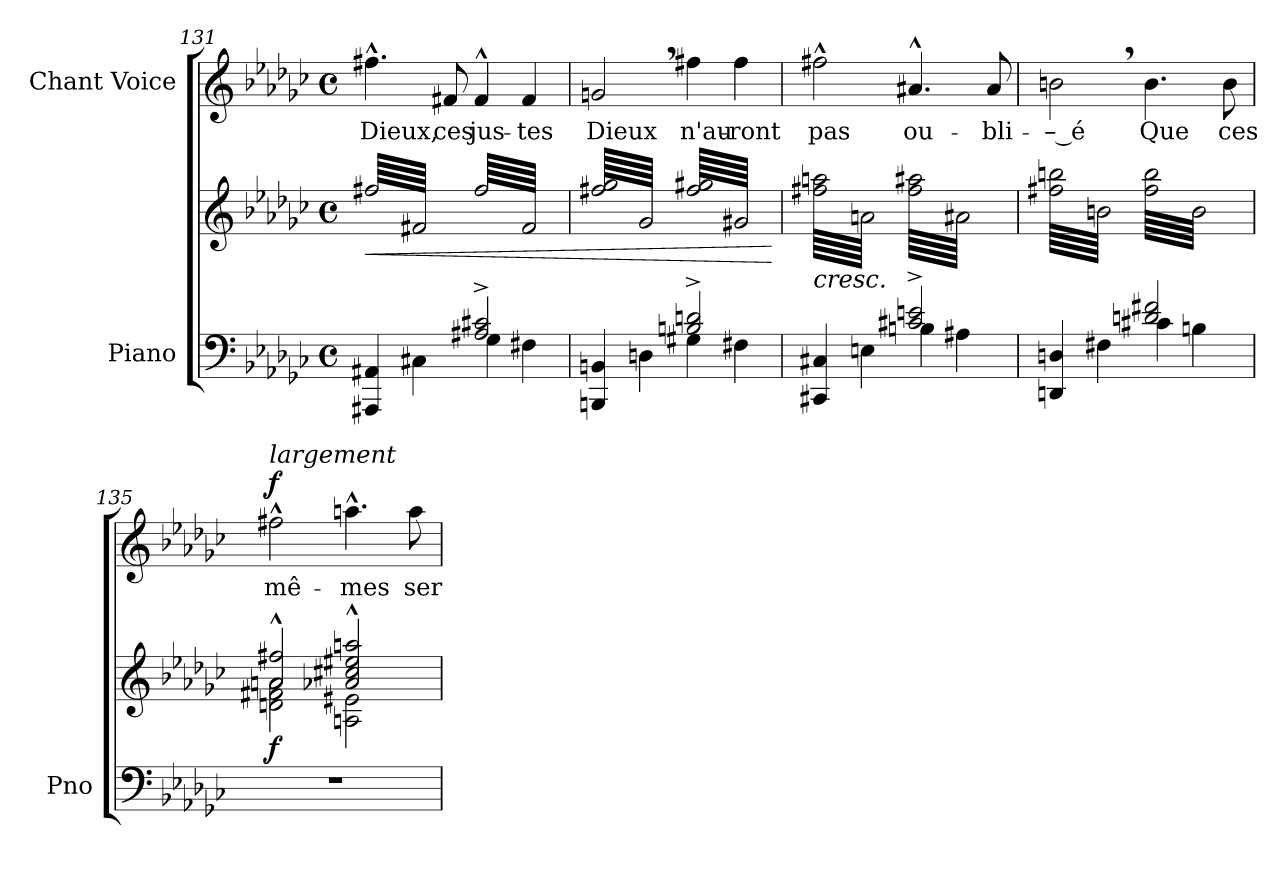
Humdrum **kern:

**kern	**kern	**dynam	**kern	**text	**dynam
*part2	*part2	*part2	*part1	*part1	*part1
*staff3	*staff2	*staff2/3	*staff1	*staff1	*staff1
*I"Piano	*	*	*I"Chant Voice	*	*
*I'Pno	*	*	*	*	*
*clefF4	*clefG2	*	*clefG2	*	*
*k[b-e-a-d-g-c-]	*k[b-e-a-d-g-c-]	*	*k[b-e-a-d-g-c-]	*	*
*M4/4	*M4/4	*	*M4/4	*	*
*met(c)	*met(c)	*	*met(c)	*	*
=131	=131	=131	=131	=131	=131
*^	*	*	*	*	*
!	!	!	!LO:HP:b	!	!	!
*	*	*tremolo	*	*	*	*
4AAA#X/ 4AA#X/	2ryy	64ff#X/LLLL	<	4.ff#X^^\	Dieux,	.
.	.	64f#X/	.	.	.	.
.	.	64ff#X/	.	.	.	.
.	.	64f#X/	.	.	.	.
.	.	64ff#X/	.	.	.	.
.	.	64f#X/	.	.	.	.
.	.	64ff#X/	.	.	.	.
.	.	64f#X/	.	.	.	.
.	.	64ff#X/	.	.	.	.
.	.	64f#X/	.	.	.	.
.	.	64ff#X/	.	.	.	.
.	.	64f#X/	.	.	.	.
.	.	64ff#X/	.	.	.	.
.	.	64f#X/	.	.	.	.
.	.	64ff#X/	.	.	.	.
.	.	64f#X/	.	.	.	.
4C#X\	.	64ff#X/	.	.	.	.
.	.	64f#X/	.	.	.	.
.	.	64ff#X/	.	.	.	.
.	.	64f#X/	.	.	.	.
.	.	64ff#X/	.	.	.	.
.	.	64f#X/	.	.	.	.
.	.	64ff#X/	.	.	.	.
.	.	64f#X/	.	.	.	.
.	.	64ff#X/	.	8f#X/	ces	.
.	.	64f#X/	.	.	.	.
.	.	64ff#X/	.	.	.	.
.	.	64f#X/	.	.	.	.
.	.	64ff#X/	.	.	.	.
.	.	64f#X/	.	.	.	.
.	.	64ff#X/	.	.	.	.
.	.	64f#X/JJJJ	.	.	.	.
2A#X/^ 2c#X/^	4G-\	64ff#/LLLL	.	4f#^^/	jus-	.
.	.	64f#/	.	.	.	.
.	.	64ff#/	.	.	.	.
.	.	64f#/	.	.	.	.
.	.	64ff#/	.	.	.	.
.	.	64f#/	.	.	.	.
.	.	64ff#/	.	.	.	.
.	.	64f#/	.	.	.	.
.	.	64ff#/	.	.	.	.
.	.	64f#/	.	.	.	.
.	.	64ff#/	.	.	.	.
.	.	64f#/	.	.	.	.
.	.	64ff#/	.	.	.	.
.	.	64f#/	.	.	.	.
.	.	64ff#/	.	.	.	.
.	.	64f#/	.	.	.	.
.	4F#X\	64ff#/	.	4f#/	-tes	.
.	.	64f#/	.	.	.	.
.	.	64ff#/	.	.	.	.
.	.	64f#/	.	.	.	.
.	.	64ff#/	.	.	.	.
.	.	64f#/	.	.	.	.
.	.	64ff#/	.	.	.	.
.	.	64f#/	.	.	.	.
.	.	64ff#/	.	.	.	.
.	.	64f#/	.	.	.	.
.	.	64ff#/	.	.	.	.
.	.	64f#/	.	.	.	.
.	.	64ff#/	.	.	.	.
.	.	64f#/	.	.	.	.
.	.	64ff#/	.	.	.	.
.	.	64f#/JJJJ	.	.	.	.
=132	=132	=132	=132	=132	=132	=132
4BBBn/ 4BBn/	2ryy	64ff#X/ 64gg-/LLLL	.	2gn,/	Dieux	.
.	.	64g-/	.	.	.	.
.	.	64ff#X/ 64gg-/	.	.	.	.
.	.	64g-/	.	.	.	.
.	.	64ff#X/ 64gg-/	.	.	.	.
.	.	64g-/	.	.	.	.
.	.	64ff#X/ 64gg-/	.	.	.	.
.	.	64g-/	.	.	.	.
.	.	64ff#X/ 64gg-/	.	.	.	.
.	.	64g-/	.	.	.	.
.	.	64ff#X/ 64gg-/	.	.	.	.
.	.	64g-/	.	.	.	.
.	.	64ff#X/ 64gg-/	.	.	.	.
.	.	64g-/	.	.	.	.
.	.	64ff#X/ 64gg-/	.	.	.	.
.	.	64g-/	.	.	.	.
4Dn\	.	64ff#X/ 64gg-/	.	.	.	.
.	.	64g-/	.	.	.	.
.	.	64ff#X/ 64gg-/	.	.	.	.
.	.	64g-/	.	.	.	.
.	.	64ff#X/ 64gg-/	.	.	.	.
.	.	64g-/	.	.	.	.
.	.	64ff#X/ 64gg-/	.	.	.	.
.	.	64g-/	.	.	.	.
.	.	64ff#X/ 64gg-/	.	.	.	.
.	.	64g-/	.	.	.	.
.	.	64ff#X/ 64gg-/	.	.	.	.
.	.	64g-/	.	.	.	.
.	.	64ff#X/ 64gg-/	.	.	.	.
.	.	64g-/	.	.	.	.
.	.	64ff#X/ 64gg-/	.	.	.	.
.	.	64g-/JJJJ	.	.	.	.
2Bn/^ 2dn/^	4G#X\	64ff#/ 64gg#X/LLLL	.	4ff#X\	n'au-	.
.	.	64g#X/	.	.	.	.
.	.	64ff#/ 64gg#X/	.	.	.	.
.	.	64g#X/	.	.	.	.
.	.	64ff#/ 64gg#X/	.	.	.	.
.	.	64g#X/	.	.	.	.
.	.	64ff#/ 64gg#X/	.	.	.	.
.	.	64g#X/	.	.	.	.
.	.	64ff#/ 64gg#X/	.	.	.	.
.	.	64g#X/	.	.	.	.
.	.	64ff#/ 64gg#X/	.	.	.	.
.	.	64g#X/	.	.	.	.
.	.	64ff#/ 64gg#X/	.	.	.	.
.	.	64g#X/	.	.	.	.
.	.	64ff#/ 64gg#X/	.	.	.	.
.	.	64g#X/	.	.	.	.
.	4F#X\	64ff#/ 64gg#X/	.	4ff#\	-ront	.
.	.	64g#X/	.	.	.	.
.	.	64ff#/ 64gg#X/	.	.	.	.
.	.	64g#X/	.	.	.	.
.	.	64ff#/ 64gg#X/	.	.	.	.
.	.	64g#X/	.	.	.	.
.	.	64ff#/ 64gg#X/	.	.	.	.
.	.	64g#X/	.	.	.	.
.	.	64ff#/ 64gg#X/	.	.	.	.
.	.	64g#X/	.	.	.	.
.	.	64ff#/ 64gg#X/	.	.	.	.
.	.	64g#X/	.	.	.	.
.	.	64ff#/ 64gg#X/	.	.	.	.
.	.	64g#X/	.	.	.	.
.	.	64ff#/ 64gg#X/	.	.	.	.
.	.	64g#X/JJJJ	.	.	.	.
*v	*v	*	*	*	*	*
.	.	[	.	.	.
=133	=133	=133	=133	=133	=133
*^	*	*	*	*	*
!	!	!LO:TX:b:i:t=cresc.	!	!	!	!
4CC#X/ 4C#X/	2ryy	64ff#X\ 64aan\LLLL	.	2ff#X^^\	pas	.
.	.	64an\	.	.	.	.
.	.	64ff#X\ 64aan\	.	.	.	.
.	.	64an\	.	.	.	.
.	.	64ff#X\ 64aan\	.	.	.	.
.	.	64an\	.	.	.	.
.	.	64ff#X\ 64aan\	.	.	.	.
.	.	64an\	.	.	.	.
.	.	64ff#X\ 64aan\	.	.	.	.
.	.	64an\	.	.	.	.
.	.	64ff#X\ 64aan\	.	.	.	.
.	.	64an\	.	.	.	.
.	.	64ff#X\ 64aan\	.	.	.	.
.	.	64an\	.	.	.	.
.	.	64ff#X\ 64aan\	.	.	.	.
.	.	64an\	.	.	.	.
4En\	.	64ff#X\ 64aan\	.	.	.	.
.	.	64an\	.	.	.	.
.	.	64ff#X\ 64aan\	.	.	.	.
.	.	64an\	.	.	.	.
.	.	64ff#X\ 64aan\	.	.	.	.
.	.	64an\	.	.	.	.
.	.	64ff#X\ 64aan\	.	.	.	.
.	.	64an\	.	.	.	.
.	.	64ff#X\ 64aan\	.	.	.	.
.	.	64an\	.	.	.	.
.	.	64ff#X\ 64aan\	.	.	.	.
.	.	64an\	.	.	.	.
.	.	64ff#X\ 64aan\	.	.	.	.
.	.	64an\	.	.	.	.
.	.	64ff#X\ 64aan\	.	.	.	.
.	.	64an\JJJJ	.	.	.	.
2c#X/^ 2en/^	4Bn\	64ff#\ 64aa#X\LLLL	.	4.a#X^^/	ou-	.
.	.	64a#X\	.	.	.	.
.	.	64ff#\ 64aa#X\	.	.	.	.
.	.	64a#X\	.	.	.	.
.	.	64ff#\ 64aa#X\	.	.	.	.
.	.	64a#X\	.	.	.	.
.	.	64ff#\ 64aa#X\	.	.	.	.
.	.	64a#X\	.	.	.	.
.	.	64ff#\ 64aa#X\	.	.	.	.
.	.	64a#X\	.	.	.	.
.	.	64ff#\ 64aa#X\	.	.	.	.
.	.	64a#X\	.	.	.	.
.	.	64ff#\ 64aa#X\	.	.	.	.
.	.	64a#X\	.	.	.	.
.	.	64ff#\ 64aa#X\	.	.	.	.
.	.	64a#X\	.	.	.	.
.	4A#X\	64ff#\ 64aa#X\	.	.	.	.
.	.	64a#X\	.	.	.	.
.	.	64ff#\ 64aa#X\	.	.	.	.
.	.	64a#X\	.	.	.	.
.	.	64ff#\ 64aa#X\	.	.	.	.
.	.	64a#X\	.	.	.	.
.	.	64ff#\ 64aa#X\	.	.	.	.
.	.	64a#X\	.	.	.	.
.	.	64ff#\ 64aa#X\	.	8a#/	-bli-	.
.	.	64a#X\	.	.	.	.
.	.	64ff#\ 64aa#X\	.	.	.	.
.	.	64a#X\	.	.	.	.
.	.	64ff#\ 64aa#X\	.	.	.	.
.	.	64a#X\	.	.	.	.
.	.	64ff#\ 64aa#X\	.	.	.	.
.	.	64a#X\JJJJ	.	.	.	.
=134	=134	=134	=134	=134	=134	=134
4DDn/ 4Dn/	2ryy	64ff#X\ 64bbn\LLLL	.	2bn,\	-– é	.
.	.	64bn\	.	.	.	.
.	.	64ff#X\ 64bbn\	.	.	.	.
.	.	64bn\	.	.	.	.
.	.	64ff#X\ 64bbn\	.	.	.	.
.	.	64bn\	.	.	.	.
.	.	64ff#X\ 64bbn\	.	.	.	.
.	.	64bn\	.	.	.	.
.	.	64ff#X\ 64bbn\	.	.	.	.
.	.	64bn\	.	.	.	.
.	.	64ff#X\ 64bbn\	.	.	.	.
.	.	64bn\	.	.	.	.
.	.	64ff#X\ 64bbn\	.	.	.	.
.	.	64bn\	.	.	.	.
.	.	64ff#X\ 64bbn\	.	.	.	.
.	.	64bn\	.	.	.	.
4F#X\	.	64ff#X\ 64bbn\	.	.	.	.
.	.	64bn\	.	.	.	.
.	.	64ff#X\ 64bbn\	.	.	.	.
.	.	64bn\	.	.	.	.
.	.	64ff#X\ 64bbn\	.	.	.	.
.	.	64bn\	.	.	.	.
.	.	64ff#X\ 64bbn\	.	.	.	.
.	.	64bn\	.	.	.	.
.	.	64ff#X\ 64bbn\	.	.	.	.
.	.	64bn\	.	.	.	.
.	.	64ff#X\ 64bbn\	.	.	.	.
.	.	64bn\	.	.	.	.
.	.	64ff#X\ 64bbn\	.	.	.	.
.	.	64bn\	.	.	.	.
.	.	64ff#X\ 64bbn\	.	.	.	.
.	.	64bn\JJJJ	.	.	.	.
2dn/ 2f#X/	4c#X\	64ff#\ 64bb\LLLL	.	4.b\	Que	.
.	.	64b\	.	.	.	.
.	.	64ff#\ 64bb\	.	.	.	.
.	.	64b\	.	.	.	.
.	.	64ff#\ 64bb\	.	.	.	.
.	.	64b\	.	.	.	.
.	.	64ff#\ 64bb\	.	.	.	.
.	.	64b\	.	.	.	.
.	.	64ff#\ 64bb\	.	.	.	.
.	.	64b\	.	.	.	.
.	.	64ff#\ 64bb\	.	.	.	.
.	.	64b\	.	.	.	.
.	.	64ff#\ 64bb\	.	.	.	.
.	.	64b\	.	.	.	.
.	.	64ff#\ 64bb\	.	.	.	.
.	.	64b\	.	.	.	.
.	4Bn\	64ff#\ 64bb\	.	.	.	.
.	.	64b\	.	.	.	.
.	.	64ff#\ 64bb\	.	.	.	.
.	.	64b\	.	.	.	.
.	.	64ff#\ 64bb\	.	.	.	.
.	.	64b\	.	.	.	.
.	.	64ff#\ 64bb\	.	.	.	.
.	.	64b\	.	.	.	.
.	.	64ff#\ 64bb\	.	8b\	ces	.
.	.	64b\	.	.	.	.
.	.	64ff#\ 64bb\	.	.	.	.
.	.	64b\	.	.	.	.
.	.	64ff#\ 64bb\	.	.	.	.
.	.	64b\	.	.	.	.
.	.	64ff#\ 64bb\	.	.	.	.
.	.	64b\JJJJ	.	.	.	.
*	*	*Xtremolo	*	*	*	*
*v	*v	*	*	*	*	*
=135	=135	=135	=135	=135	=135
*	*^	*	*	*	*
!	!	!	!	!LO:TX:i:t=largement	!	!
!	!	!	!LO:DY:b	!	!	!LO:DY:a
1r	2a-/^^ 2ff#X/^^	2dn\ 2f#X\ 2an\	f	2ff#X^^\	mê-	f
.	.	.	.	.	.	.
.	.	.	.	.	.	.
.	.	.	.	.	.	.
.	.	.	.	.	.	.
.	.	.	.	.	.	.
.	.	.	.	.	.	.
.	.	.	.	.	.	.
.	.	.	.	.	.	.
.	.	.	.	.	.	.
.	.	.	.	.	.	.
.	.	.	.	.	.	.
.	.	.	.	.	.	.
.	.	.	.	.	.	.
.	.	.	.	.	.	.
.	.	.	.	.	.	.
.	2a-X/^^ 2cc#X/^^ 2ee#X/^^ 2aan/^^	2An\ 2e#X\	.	4.aan^^\	-mes	.
.	.	.	.	8aa\	ser-	.
*	*v	*v	*	*	*	*
=	=	=	=	=	=
*-	*-	*-	*-	*-	*-
